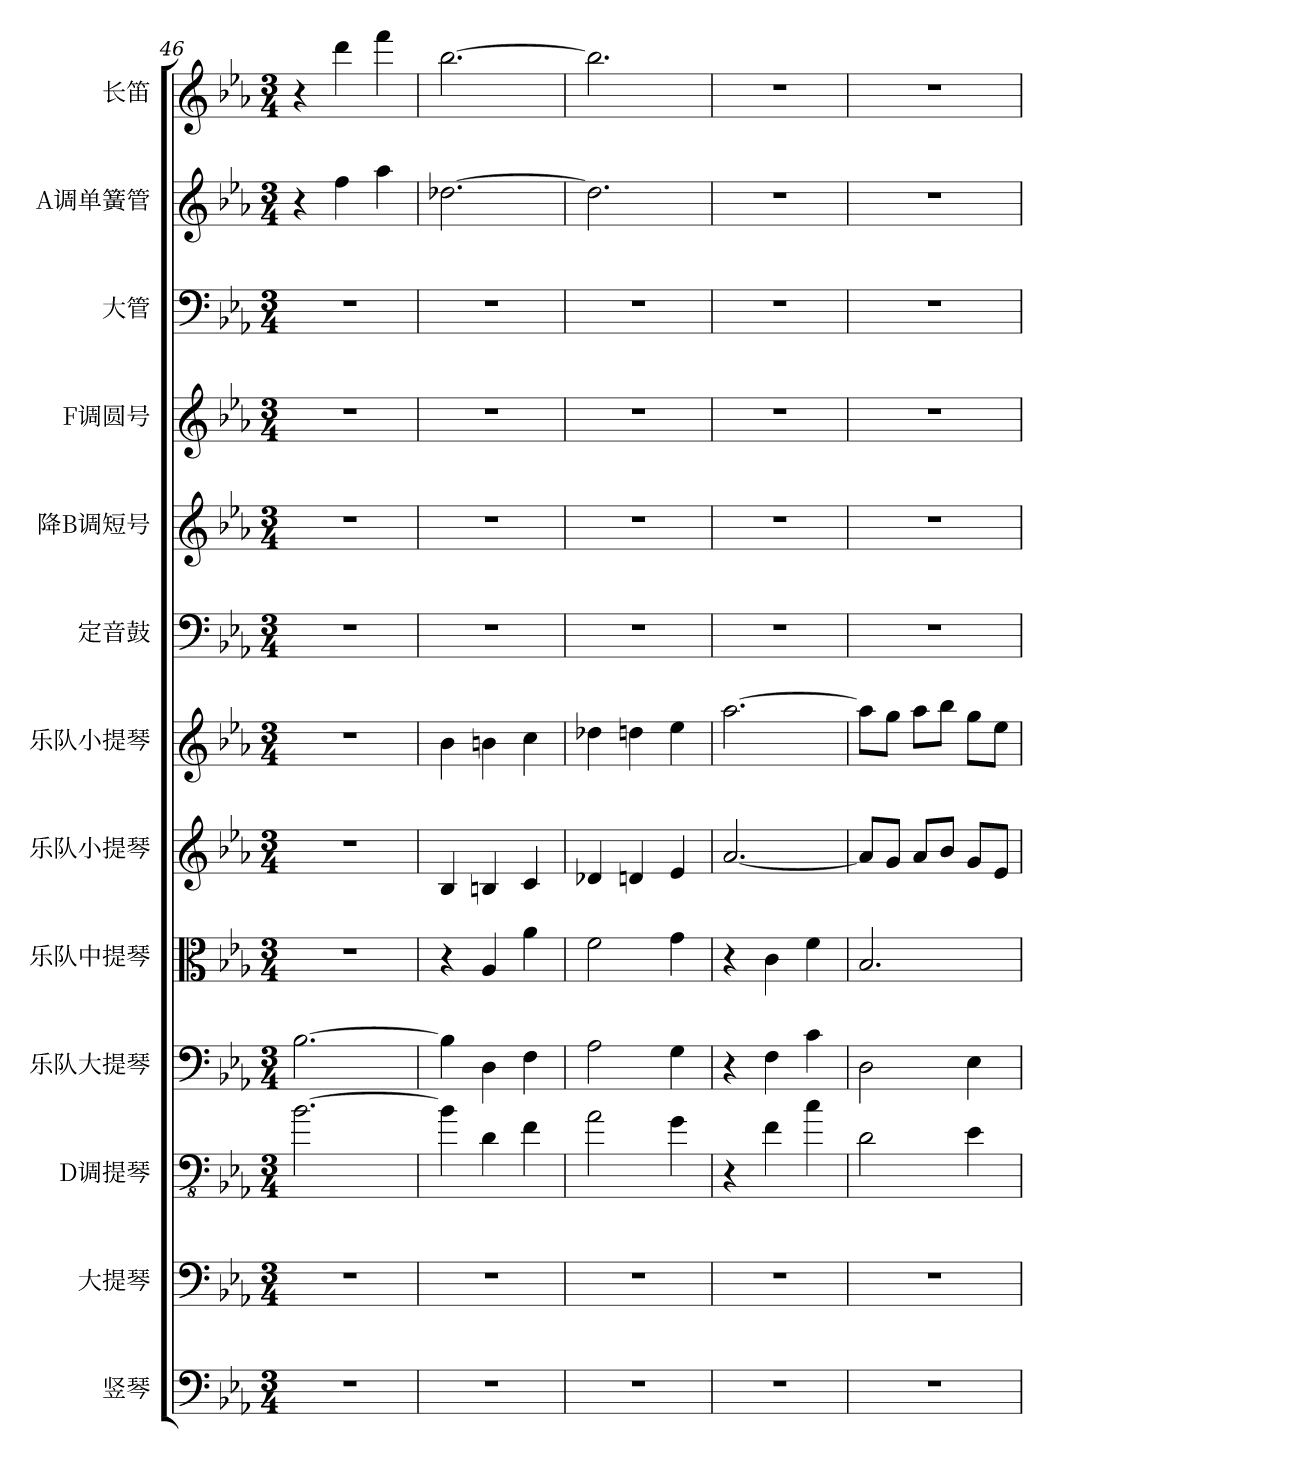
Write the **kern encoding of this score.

**kern	**kern	**kern	**kern	**kern	**kern	**kern	**kern	**kern	**kern	**kern	**kern	**kern
*part13	*part12	*part11	*part10	*part9	*part8	*part7	*part6	*part5	*part4	*part3	*part2	*part1
*staff13	*staff12	*staff11	*staff10	*staff9	*staff8	*staff7	*staff6	*staff5	*staff4	*staff3	*staff2	*staff1
*I"竖琴	*I"大提琴	*I"D调提琴	*I"乐队大提琴	*I"乐队中提琴	*I"乐队小提琴	*I"乐队小提琴	*I"定音鼓	*I"降B调短号	*I"F调圆号	*I"大管	*I"A调单簧管	*I"长笛
*clefF4	*clefF4	*clefFv4	*clefF4	*clefC3	*clefG2	*clefG2	*clefF4	*clefG2	*clefG2	*clefF4	*clefG2	*clefG2
*	*	*ITrd7c12	*	*	*	*	*	*ITrd1c2	*ITrd4c7	*	*ITrd2c3	*
*k[b-e-a-]	*k[b-e-a-]	*k[b-e-a-]	*k[b-e-a-]	*k[b-e-a-]	*k[b-e-a-]	*k[b-e-a-]	*k[b-e-a-]	*k[b-e-a-d-g-]	*k[b-e-a-d-]	*k[b-e-a-]	*k[]	*k[b-e-a-]
*M3/4	*M3/4	*M3/4	*M3/4	*M3/4	*M3/4	*M3/4	*M3/4	*M3/4	*M3/4	*M3/4	*M3/4	*M3/4
=46	=46	=46	=46	=46	=46	=46	=46	=46	=46	=46	=46	=46
2.r	2.r	[2.BB-\	[2.B-\	2.r	2.r	2.r	2.r	2.r	2.r	2.r	4r	4r
.	.	.	.	.	.	.	.	.	.	.	4dd\	4ddd\
.	.	.	.	.	.	.	.	.	.	.	4ff\	4fff\
=47	=47	=47	=47	=47	=47	=47	=47	=47	=47	=47	=47	=47
2.r	2.r	4BB-\]	4B-\]	4r	4B-/	4b-\	2.r	2.r	2.r	2.r	[2.b-X\	[2.bb-\
.	.	4DD\	4D\	4A-/	4Bn/	4bn\	.	.	.	.	.	.
.	.	4FF\	4F\	4a-\	4c/	4cc\	.	.	.	.	.	.
=48	=48	=48	=48	=48	=48	=48	=48	=48	=48	=48	=48	=48
2.r	2.r	2AA-\	2A-\	2f\	4d-X/	4dd-X\	2.r	2.r	2.r	2.r	2.b-\]	2.bb-\]
.	.	.	.	.	4dn/	4ddn\	.	.	.	.	.	.
.	.	4GG\	4G\	4g\	4e-/	4ee-\	.	.	.	.	.	.
=49	=49	=49	=49	=49	=49	=49	=49	=49	=49	=49	=49	=49
2.r	2.r	4r	4r	4r	[2.a-/	[2.aa-\	2.r	2.r	2.r	2.r	2.r	2.r
.	.	4FF\	4F\	4c\	.	.	.	.	.	.	.	.
.	.	4C\	4c\	4f\	.	.	.	.	.	.	.	.
!!LO:PB:g=z
=50	=50	=50	=50	=50	=50	=50	=50	=50	=50	=50	=50	=50
2.r	2.r	2DD\	2D\	2.B-/	8a-/L]	8aa-\L]	2.r	2.r	2.r	2.r	2.r	2.r
.	.	.	.	.	8g/J	8gg\J	.	.	.	.	.	.
.	.	.	.	.	8a-/L	8aa-\L	.	.	.	.	.	.
.	.	.	.	.	8b-/J	8bb-\J	.	.	.	.	.	.
.	.	4EE-\	4E-\	.	8g/L	8gg\L	.	.	.	.	.	.
.	.	.	.	.	8e-/J	8ee-\J	.	.	.	.	.	.
=	=	=	=	=	=	=	=	=	=	=	=	=
*-	*-	*-	*-	*-	*-	*-	*-	*-	*-	*-	*-	*-
